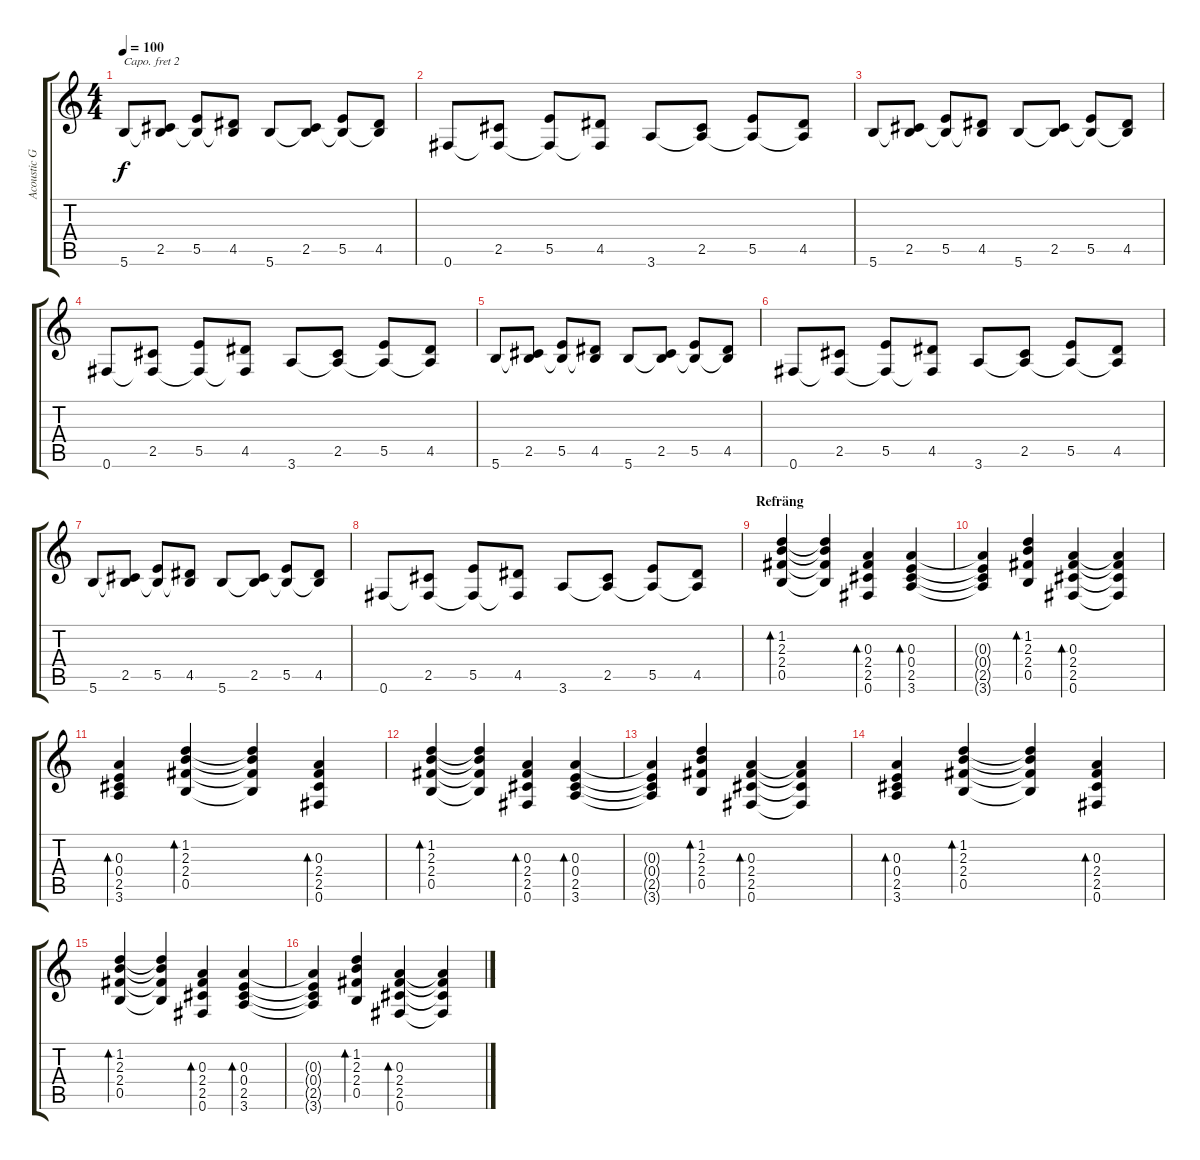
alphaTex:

\track ("Acoustic Guitar 2" "Acoustic G") {instrument acousticguitarnylon}
\staff {score tabs}
\capo 2
\tuning (E4 B3 G3 D3 A2 E2) {hide}
\ts (4 4)
\tempo 100
\clef g2
\ks c
5.6.8{dy f} (2.5 5.6{t}).8 (5.5 5.6{t}).8 (4.5 5.6{t}).8 5.6.8 (2.5 5.6{t}).8 (5.5 5.6{t}).8 (4.5 5.6{t}).8 |
0.6.8 (2.5 0.6{t}).8 (5.5 0.6{t}).8 (4.5 0.6{t}).8 3.6.8 (2.5 3.6{t}).8 (5.5 3.6{t}).8 (4.5 3.6{t}).8 |
5.6.8 (2.5 5.6{t}).8 (5.5 5.6{t}).8 (4.5 5.6{t}).8 5.6.8 (2.5 5.6{t}).8 (5.5 5.6{t}).8 (4.5 5.6{t}).8 |
0.6.8 (2.5 0.6{t}).8 (5.5 0.6{t}).8 (4.5 0.6{t}).8 3.6.8 (2.5 3.6{t}).8 (5.5 3.6{t}).8 (4.5 3.6{t}).8 |
5.6.8 (2.5 5.6{t}).8 (5.5 5.6{t}).8 (4.5 5.6{t}).8 5.6.8 (2.5 5.6{t}).8 (5.5 5.6{t}).8 (4.5 5.6{t}).8 |
0.6.8 (2.5 0.6{t}).8 (5.5 0.6{t}).8 (4.5 0.6{t}).8 3.6.8 (2.5 3.6{t}).8 (5.5 3.6{t}).8 (4.5 3.6{t}).8 |
5.6.8 (2.5 5.6{t}).8 (5.5 5.6{t}).8 (4.5 5.6{t}).8 5.6.8 (2.5 5.6{t}).8 (5.5 5.6{t}).8 (4.5 5.6{t}).8 |
0.6.8 (2.5 0.6{t}).8 (5.5 0.6{t}).8 (4.5 0.6{t}).8 3.6.8 (2.5 3.6{t}).8 (5.5 3.6{t}).8 (4.5 3.6{t}).8 |
\section ("" "Refräng")
(1.2 2.3 2.4 0.5).4{bd 120} (1.2{t} 2.3{t} 2.4{t} 0.5{t}).4 (0.3 2.4 2.5 0.6).4{bd 120} (0.3 0.4 2.5 3.6).4{bd 120} |
(0.3{t} 0.4{t} 2.5{t} 3.6{t}).4 (1.2 2.3 2.4 0.5).4{bd 120} (0.3 2.4 2.5 0.6).4{bd 120} (0.3{t} 2.4{t} 2.5{t} 0.6{t}).4 |
(0.3 0.4 2.5 3.6).4{bd 120} (1.2 2.3 2.4 0.5).4{bd 120} (1.2{t} 2.3{t} 2.4{t} 0.5{t}).4 (0.3 2.4 2.5 0.6).4{bd 120} |
(1.2 2.3 2.4 0.5).4{bd 120} (1.2{t} 2.3{t} 2.4{t} 0.5{t}).4 (0.3 2.4 2.5 0.6).4{bd 120} (0.3 0.4 2.5 3.6).4{bd 120} |
(0.3{t} 0.4{t} 2.5{t} 3.6{t}).4 (1.2 2.3 2.4 0.5).4{bd 120} (0.3 2.4 2.5 0.6).4{bd 120} (0.3{t} 2.4{t} 2.5{t} 0.6{t}).4 |
(0.3 0.4 2.5 3.6).4{bd 120} (1.2 2.3 2.4 0.5).4{bd 120} (1.2{t} 2.3{t} 2.4{t} 0.5{t}).4 (0.3 2.4 2.5 0.6).4{bd 120} |
(1.2 2.3 2.4 0.5).4{bd 120} (1.2{t} 2.3{t} 2.4{t} 0.5{t}).4 (0.3 2.4 2.5 0.6).4{bd 120} (0.3 0.4 2.5 3.6).4{bd 120} |
(0.3{t} 0.4{t} 2.5{t} 3.6{t}).4 (1.2 2.3 2.4 0.5).4{bd 120} (0.3 2.4 2.5 0.6).4{bd 120} (0.3{t} 2.4{t} 2.5{t} 0.6{t}).4
